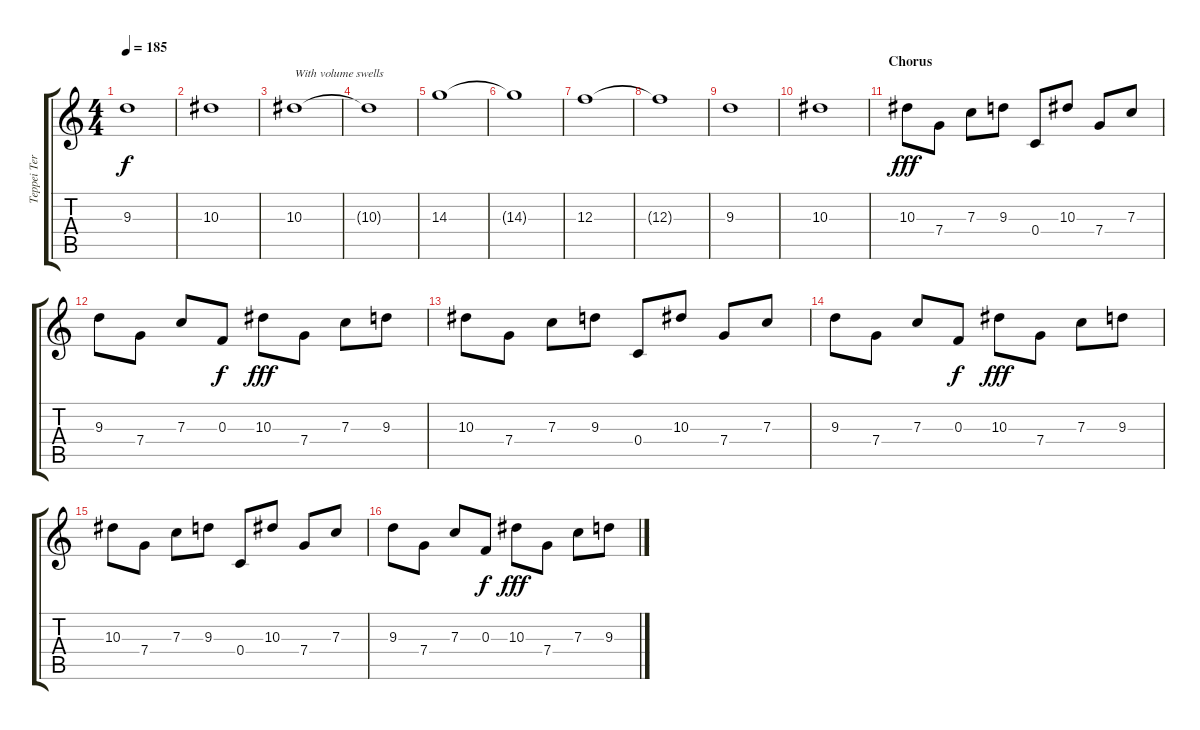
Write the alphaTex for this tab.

\track ("Teppei Teranishi (Guitar)" "Teppei Ter") {instrument overdrivenguitar}
\staff {score tabs}
\tuning (D4 A3 F3 C3 G2 C2) {hide}
\ts (4 4)
\tempo 185
\clef g2
\ks c
9.3.1{dy f balance 16} |
10.3.1{balance 4} |
10.3.1{txt "With volume swells" balance 16} |
10.3{t}.1 |
14.3.1{balance 16} |
14.3{t}.1 |
12.3.1{balance 16} |
12.3{t}.1 |
9.3.1{balance 16} |
10.3.1{balance 4} |
\section ("" "Chorus")
10.3.8{dy fff balance 8} 7.4.8 7.3.8 9.3.8 0.4.8 10.3.8 7.4.8 7.3.8 |
9.3.8 7.4.8 7.3.8 0.3.8{dy f} 10.3.8{dy fff} 7.4.8 7.3.8 9.3.8 |
10.3.8{balance 8} 7.4.8 7.3.8 9.3.8 0.4.8 10.3.8 7.4.8 7.3.8 |
9.3.8 7.4.8 7.3.8 0.3.8{dy f} 10.3.8{dy fff} 7.4.8 7.3.8 9.3.8 |
10.3.8{balance 8} 7.4.8 7.3.8 9.3.8 0.4.8 10.3.8 7.4.8 7.3.8 |
9.3.8 7.4.8 7.3.8 0.3.8{dy f} 10.3.8{dy fff} 7.4.8 7.3.8 9.3.8
